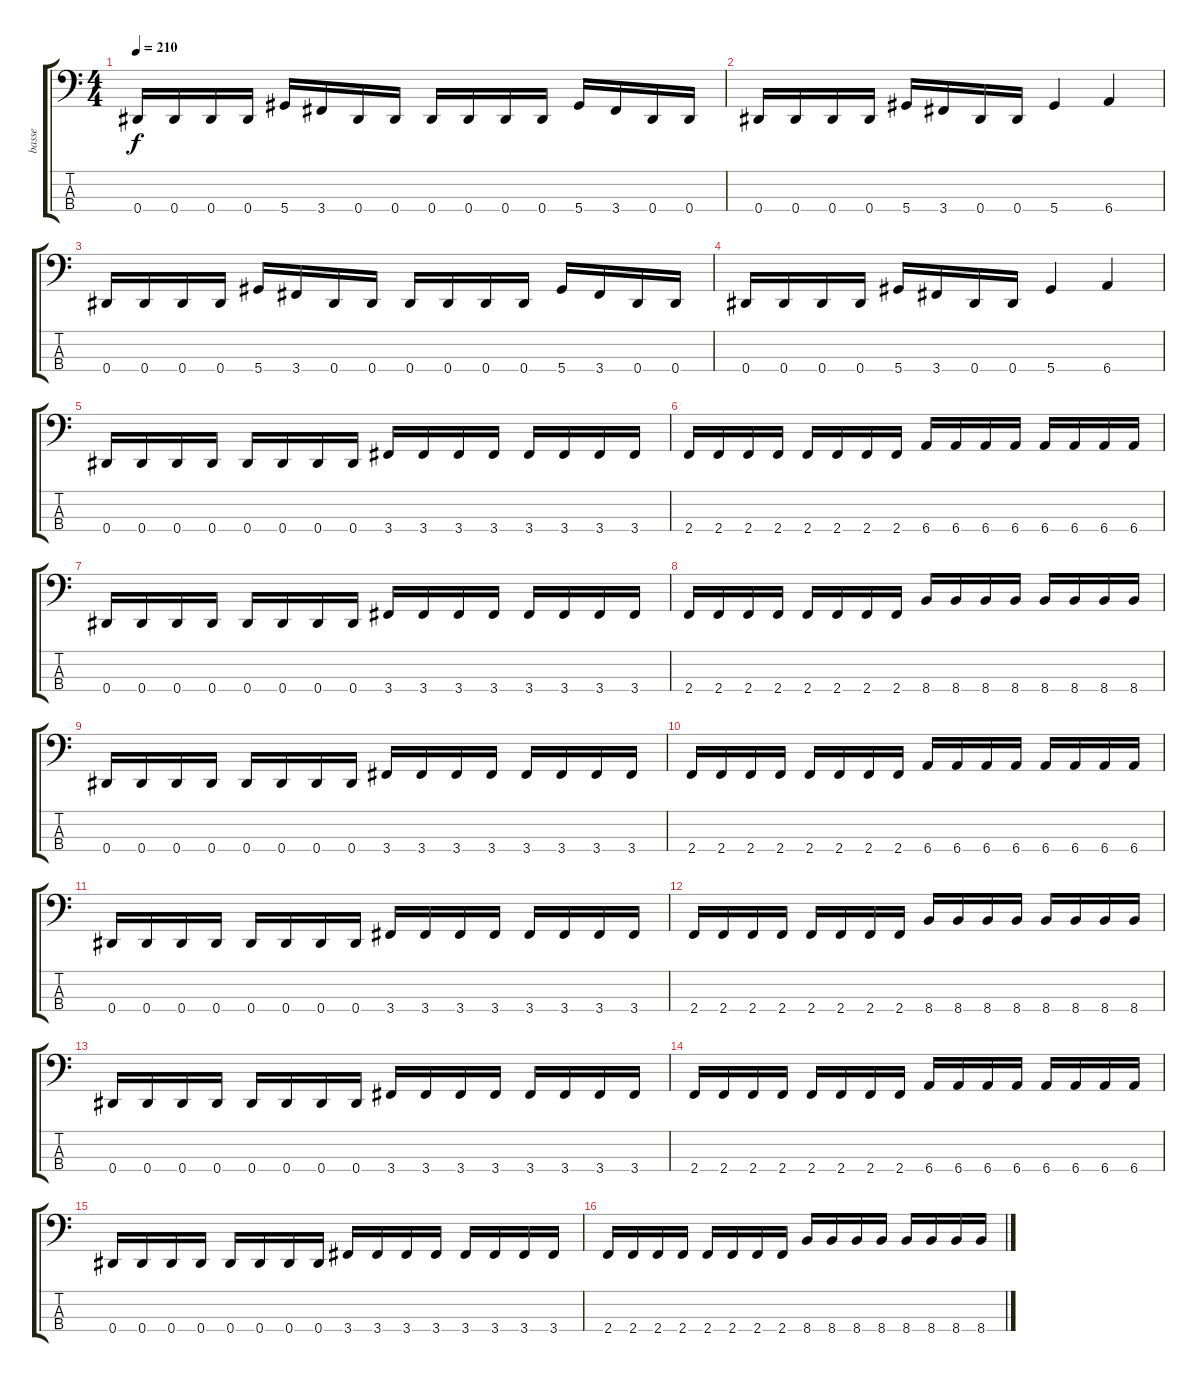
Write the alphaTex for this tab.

\track ("basse" "basse") {instrument electricbasspick}
\staff {score tabs}
\tuning (Gb2 Db2 Ab1 Eb1) {hide}
\ts (4 4)
\tempo 210
\clef f4
\ks c
0.4.16{dy f} 0.4.16 0.4.16 0.4.16 5.4.16 3.4.16 0.4.16 0.4.16 0.4.16 0.4.16 0.4.16 0.4.16 5.4.16 3.4.16 0.4.16 0.4.16 |
0.4.16 0.4.16 0.4.16 0.4.16 5.4.16 3.4.16 0.4.16 0.4.16 5.4.4 6.4.4 |
0.4.16 0.4.16 0.4.16 0.4.16 5.4.16 3.4.16 0.4.16 0.4.16 0.4.16 0.4.16 0.4.16 0.4.16 5.4.16 3.4.16 0.4.16 0.4.16 |
0.4.16 0.4.16 0.4.16 0.4.16 5.4.16 3.4.16 0.4.16 0.4.16 5.4.4 6.4.4 |
0.4.16 0.4.16 0.4.16 0.4.16 0.4.16 0.4.16 0.4.16 0.4.16 3.4.16 3.4.16 3.4.16 3.4.16 3.4.16 3.4.16 3.4.16 3.4.16 |
2.4.16 2.4.16 2.4.16 2.4.16 2.4.16 2.4.16 2.4.16 2.4.16 6.4.16 6.4.16 6.4.16 6.4.16 6.4.16 6.4.16 6.4.16 6.4.16 |
0.4.16 0.4.16 0.4.16 0.4.16 0.4.16 0.4.16 0.4.16 0.4.16 3.4.16 3.4.16 3.4.16 3.4.16 3.4.16 3.4.16 3.4.16 3.4.16 |
2.4.16 2.4.16 2.4.16 2.4.16 2.4.16 2.4.16 2.4.16 2.4.16 8.4.16 8.4.16 8.4.16 8.4.16 8.4.16 8.4.16 8.4.16 8.4.16 |
0.4.16 0.4.16 0.4.16 0.4.16 0.4.16 0.4.16 0.4.16 0.4.16 3.4.16 3.4.16 3.4.16 3.4.16 3.4.16 3.4.16 3.4.16 3.4.16 |
2.4.16 2.4.16 2.4.16 2.4.16 2.4.16 2.4.16 2.4.16 2.4.16 6.4.16 6.4.16 6.4.16 6.4.16 6.4.16 6.4.16 6.4.16 6.4.16 |
0.4.16 0.4.16 0.4.16 0.4.16 0.4.16 0.4.16 0.4.16 0.4.16 3.4.16 3.4.16 3.4.16 3.4.16 3.4.16 3.4.16 3.4.16 3.4.16 |
2.4.16 2.4.16 2.4.16 2.4.16 2.4.16 2.4.16 2.4.16 2.4.16 8.4.16 8.4.16 8.4.16 8.4.16 8.4.16 8.4.16 8.4.16 8.4.16 |
0.4.16 0.4.16 0.4.16 0.4.16 0.4.16 0.4.16 0.4.16 0.4.16 3.4.16 3.4.16 3.4.16 3.4.16 3.4.16 3.4.16 3.4.16 3.4.16 |
2.4.16 2.4.16 2.4.16 2.4.16 2.4.16 2.4.16 2.4.16 2.4.16 6.4.16 6.4.16 6.4.16 6.4.16 6.4.16 6.4.16 6.4.16 6.4.16 |
0.4.16 0.4.16 0.4.16 0.4.16 0.4.16 0.4.16 0.4.16 0.4.16 3.4.16 3.4.16 3.4.16 3.4.16 3.4.16 3.4.16 3.4.16 3.4.16 |
2.4.16 2.4.16 2.4.16 2.4.16 2.4.16 2.4.16 2.4.16 2.4.16 8.4.16 8.4.16 8.4.16 8.4.16 8.4.16 8.4.16 8.4.16 8.4.16
